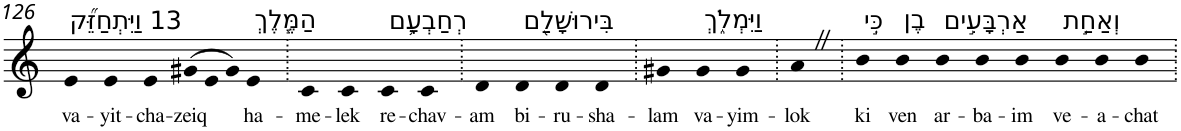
**kern	**text
*part1	*part1
*staff1	*staff1
*I"Piano	*
*I'Pno	*
!!LO:PB:g=z
*clefG2	*
*k[]	*
=126	=126
!LO:TX:a:t=13 וַיִּתְחַזֵּ֞ק	!
!	!LO:LY:b
4e	va-
!	!LO:LY:b
4e	-yit-
!	!LO:LY:b
4e	-cha-
*Xtuplet	*
!	!LO:LY:b
(>12g#X	-zeiq
12e	.
12g#)	.
!LO:TX:a:t=הַמֶּ֧לֶךְ	!
!	!LO:LY:b
4e	ha-
=127.	=127.
!	!LO:LY:b
4c	-me-
!	!LO:LY:b
4c	-lek
!LO:TX:a:t=רְחַבְעָ֛ם	!
!	!LO:LY:b
4c	re-
!	!LO:LY:b
4c	-chav-
=128.	=128.
!	!LO:LY:b
4d	-am
!LO:TX:a:t=בִּירוּשָׁלִַ֖ם	!
!	!LO:LY:b
4d	bi-
!	!LO:LY:b
4d	-ru-
!	!LO:LY:b
4d	-sha-
=129.	=129.
!	!LO:LY:b
4g#X	-lam
!LO:TX:a:t=וַיִּמְלֹ֑ךְ	!
!	!LO:LY:b
4g#	va-
!	!LO:LY:b
4g#	-yim-
=130.	=130.
!	!LO:LY:b
4aZ	-lok
=131.	=131.
!LO:TX:a:t=כִּ֣י	!
!	!LO:LY:b
4b	ki
!LO:TX:a:t=בֶן	!
!	!LO:LY:b
4b	ven
!LO:TX:a:t=אַרְבָּעִ֣ים	!
!	!LO:LY:b
4b	ar-
!	!LO:LY:b
4b	-ba-
!	!LO:LY:b
4b	-im
!LO:TX:a:t=וְאַחַ֣ת	!
!	!LO:LY:b
4b	ve-
!	!LO:LY:b
4b	-a-
!	!LO:LY:b
4b	-chat
=.	=.
*-	*-
